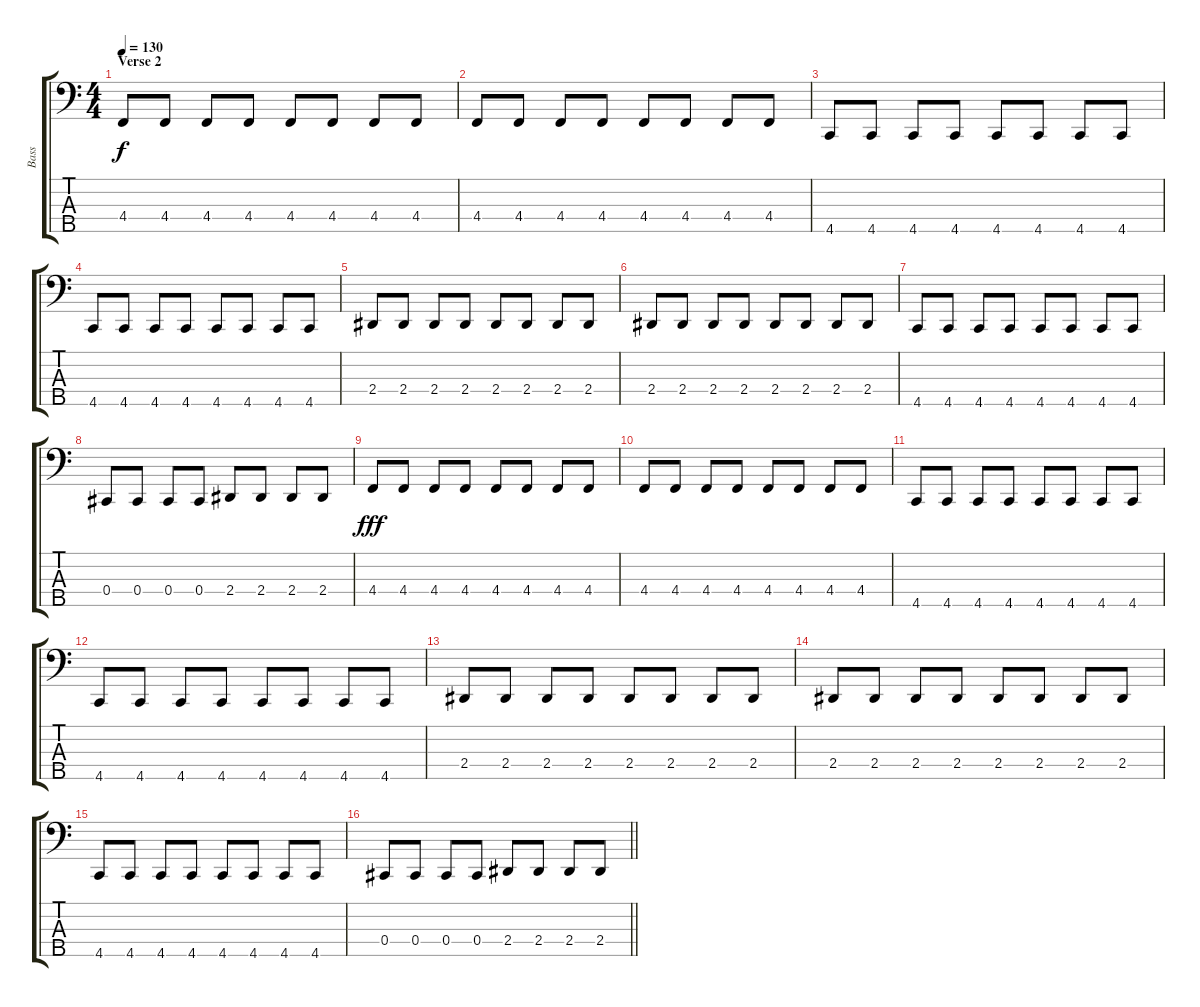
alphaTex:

\track ("Bass" "Bass") {instrument electricbasspick}
\staff {score tabs}
\tuning (E2 B1 Gb1 Db1 Ab0) {hide}
\ts (4 4)
\section ("" "Verse 2")
\tempo 130
\clef f4
\ks c
4.4.8{dy f} 4.4.8 4.4.8 4.4.8 4.4.8 4.4.8 4.4.8 4.4.8 |
4.4.8 4.4.8 4.4.8 4.4.8 4.4.8 4.4.8 4.4.8 4.4.8 |
4.5.8 4.5.8 4.5.8 4.5.8 4.5.8 4.5.8 4.5.8 4.5.8 |
4.5.8 4.5.8 4.5.8 4.5.8 4.5.8 4.5.8 4.5.8 4.5.8 |
2.4.8 2.4.8 2.4.8 2.4.8 2.4.8 2.4.8 2.4.8 2.4.8 |
2.4.8 2.4.8 2.4.8 2.4.8 2.4.8 2.4.8 2.4.8 2.4.8 |
4.5.8 4.5.8 4.5.8 4.5.8 4.5.8 4.5.8 4.5.8 4.5.8 |
0.4.8 0.4.8 0.4.8 0.4.8 2.4.8 2.4.8 2.4.8 2.4.8 |
4.4.8{dy fff} 4.4.8 4.4.8 4.4.8 4.4.8 4.4.8 4.4.8 4.4.8 |
4.4.8 4.4.8 4.4.8 4.4.8 4.4.8 4.4.8 4.4.8 4.4.8 |
4.5.8 4.5.8 4.5.8 4.5.8 4.5.8 4.5.8 4.5.8 4.5.8 |
4.5.8 4.5.8 4.5.8 4.5.8 4.5.8 4.5.8 4.5.8 4.5.8 |
2.4.8 2.4.8 2.4.8 2.4.8 2.4.8 2.4.8 2.4.8 2.4.8 |
2.4.8 2.4.8 2.4.8 2.4.8 2.4.8 2.4.8 2.4.8 2.4.8 |
4.5.8 4.5.8 4.5.8 4.5.8 4.5.8 4.5.8 4.5.8 4.5.8 |
\barLineRight lightlight
0.4.8 0.4.8 0.4.8 0.4.8 2.4.8 2.4.8 2.4.8 2.4.8
